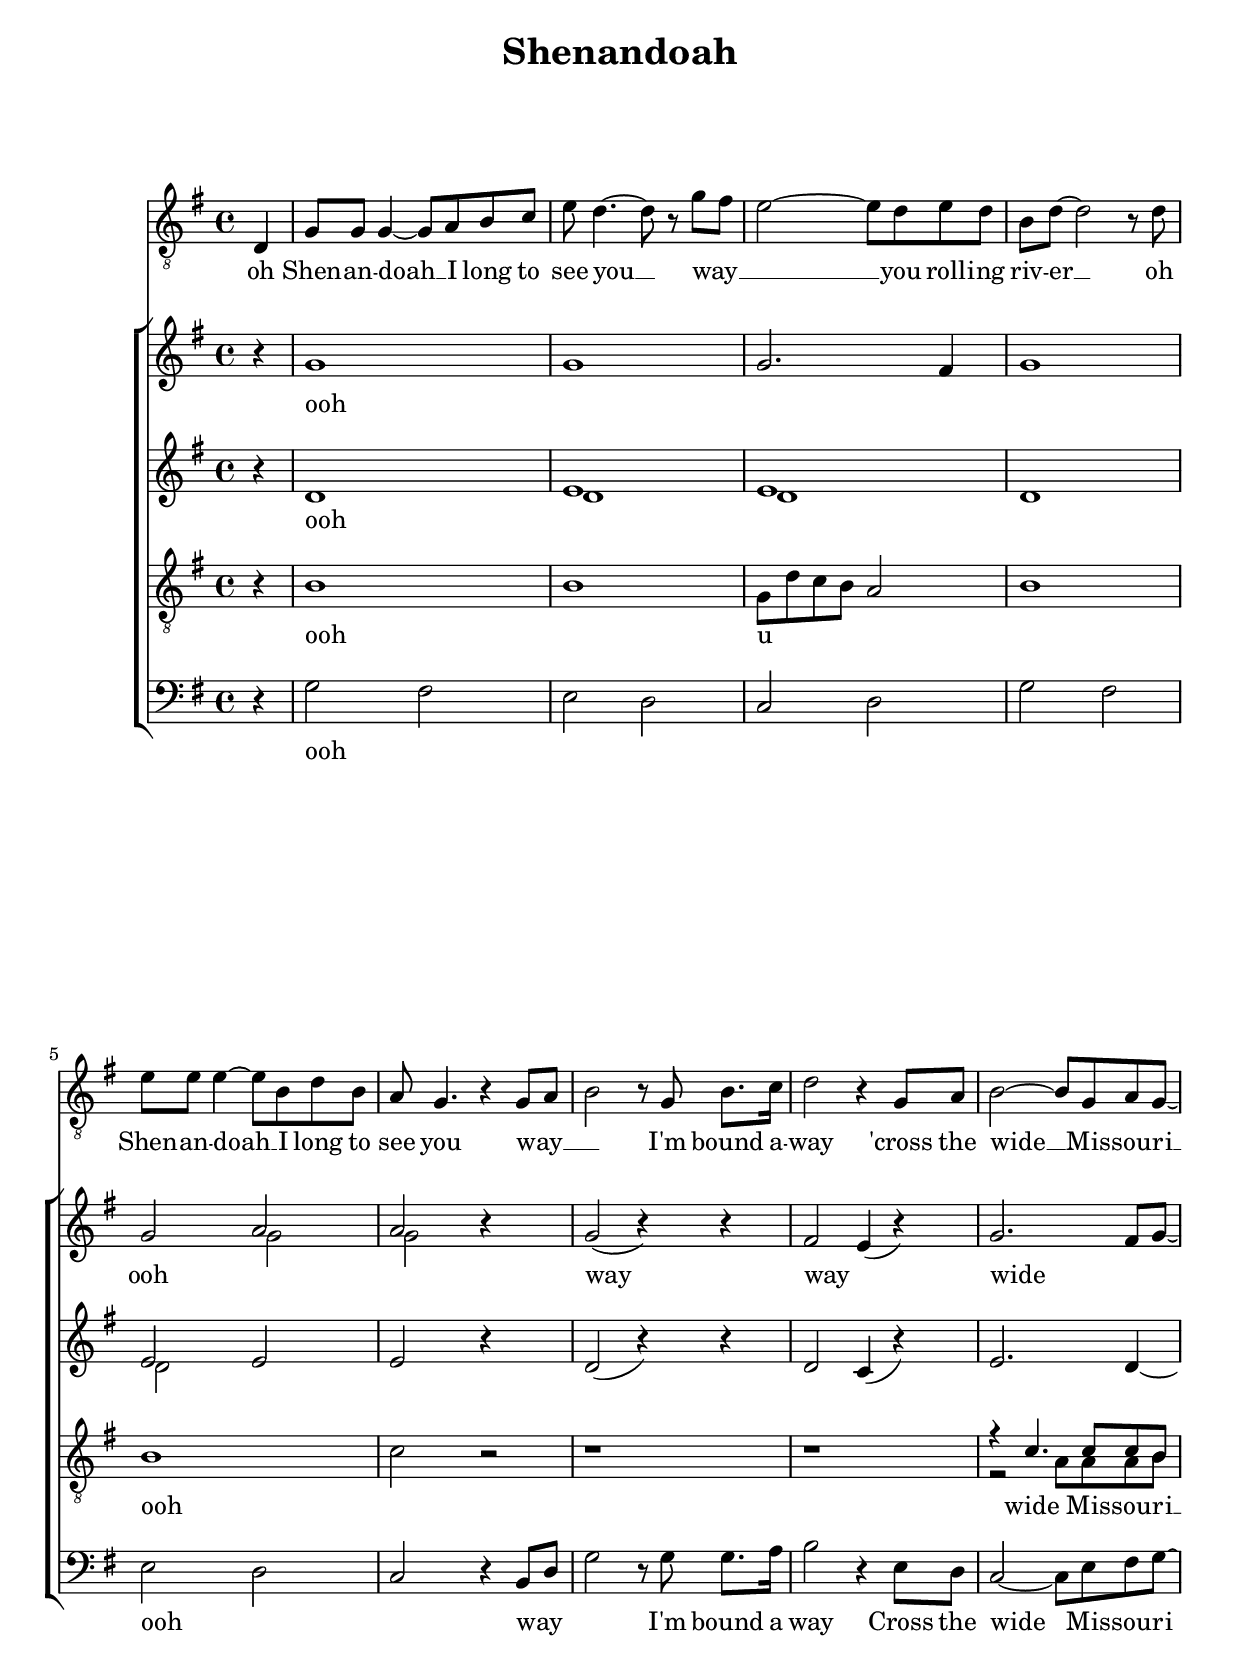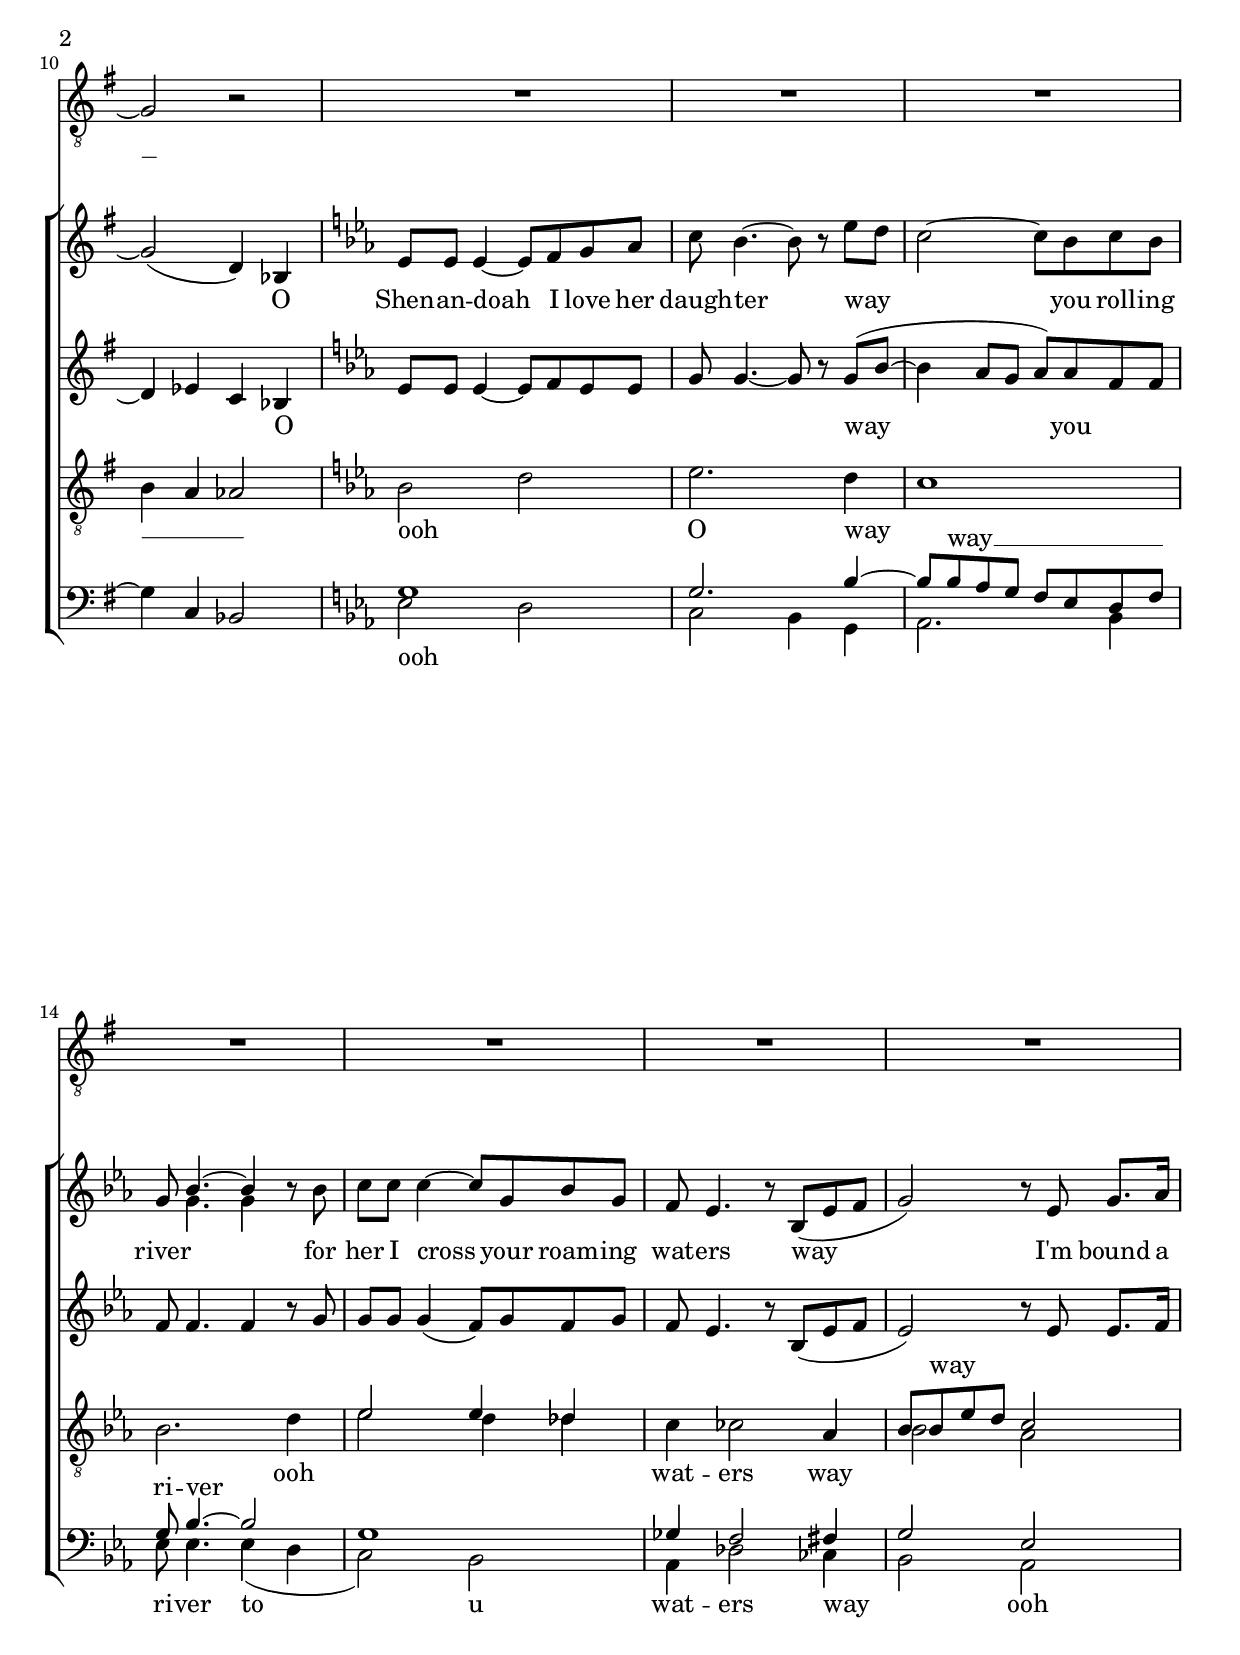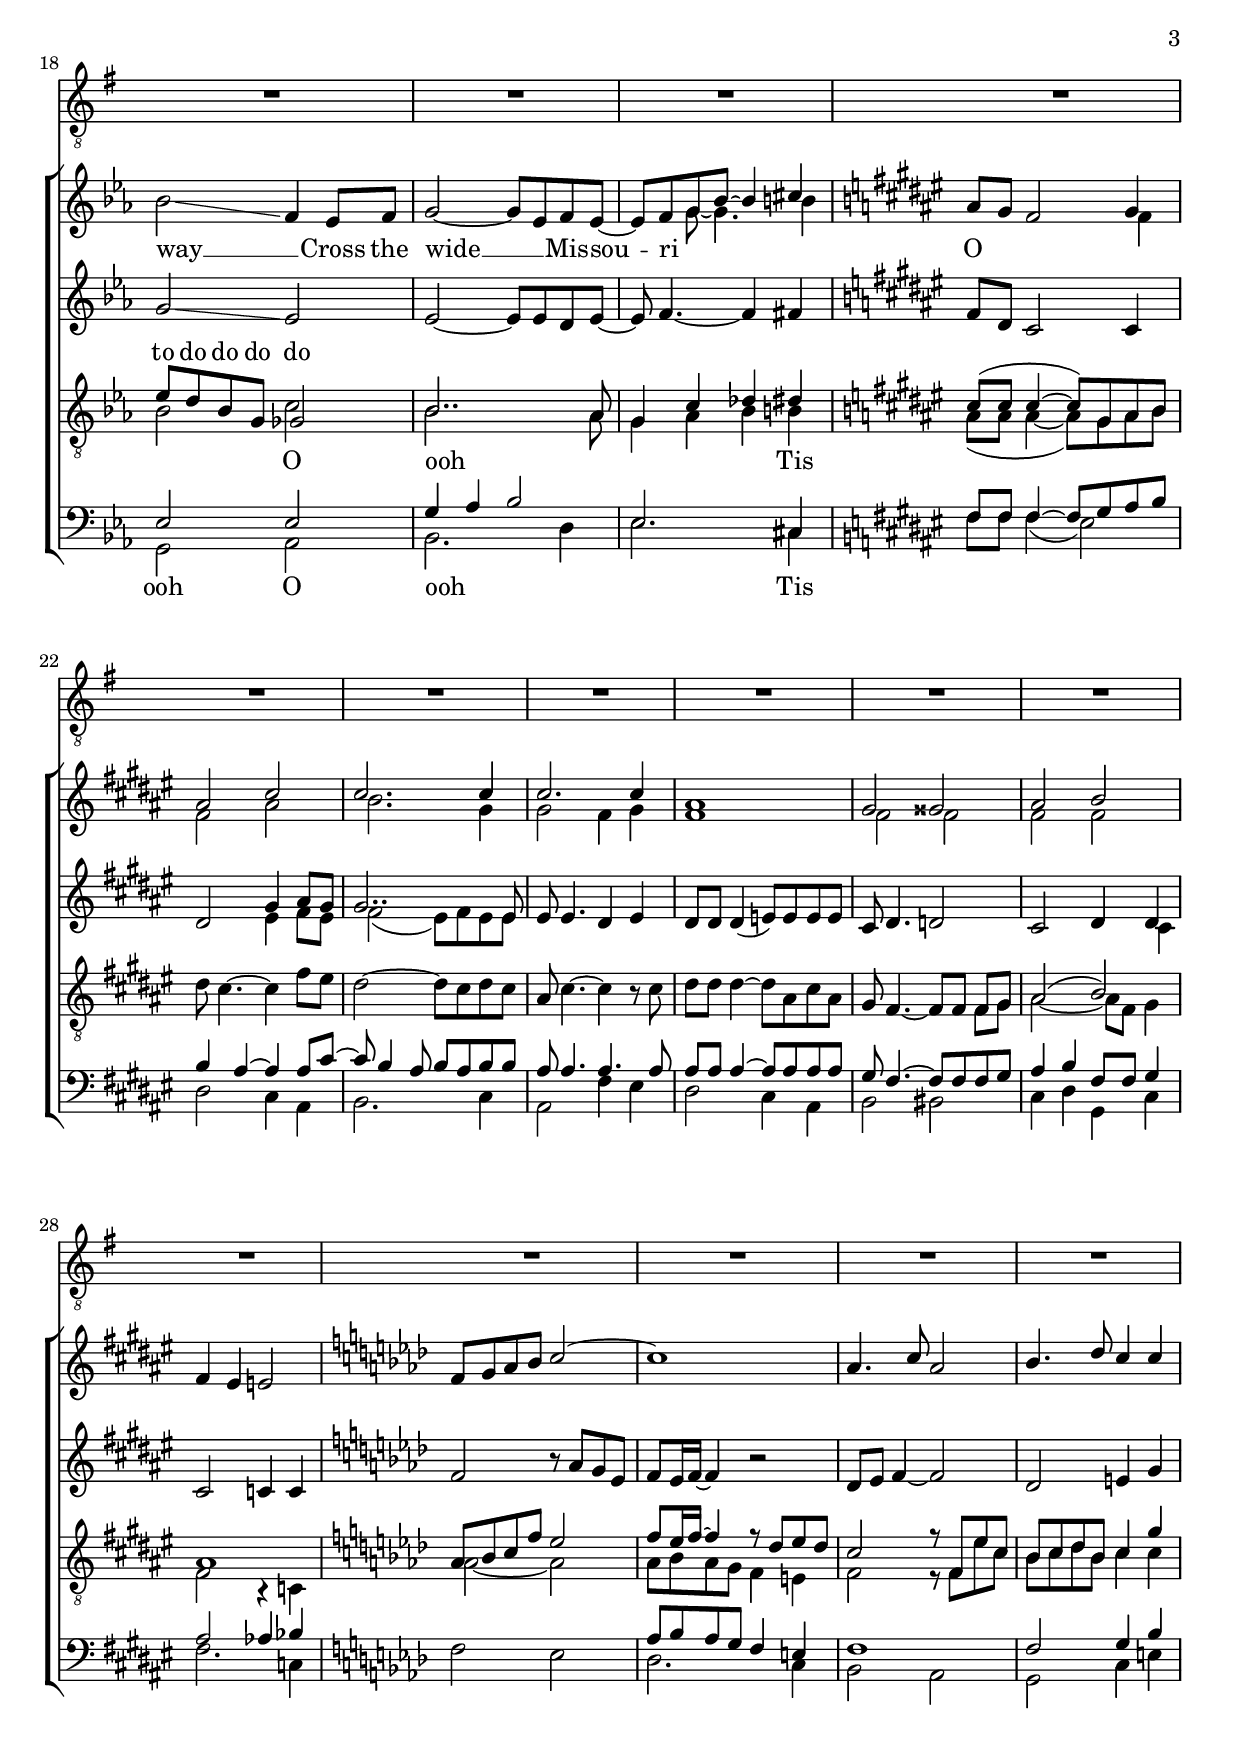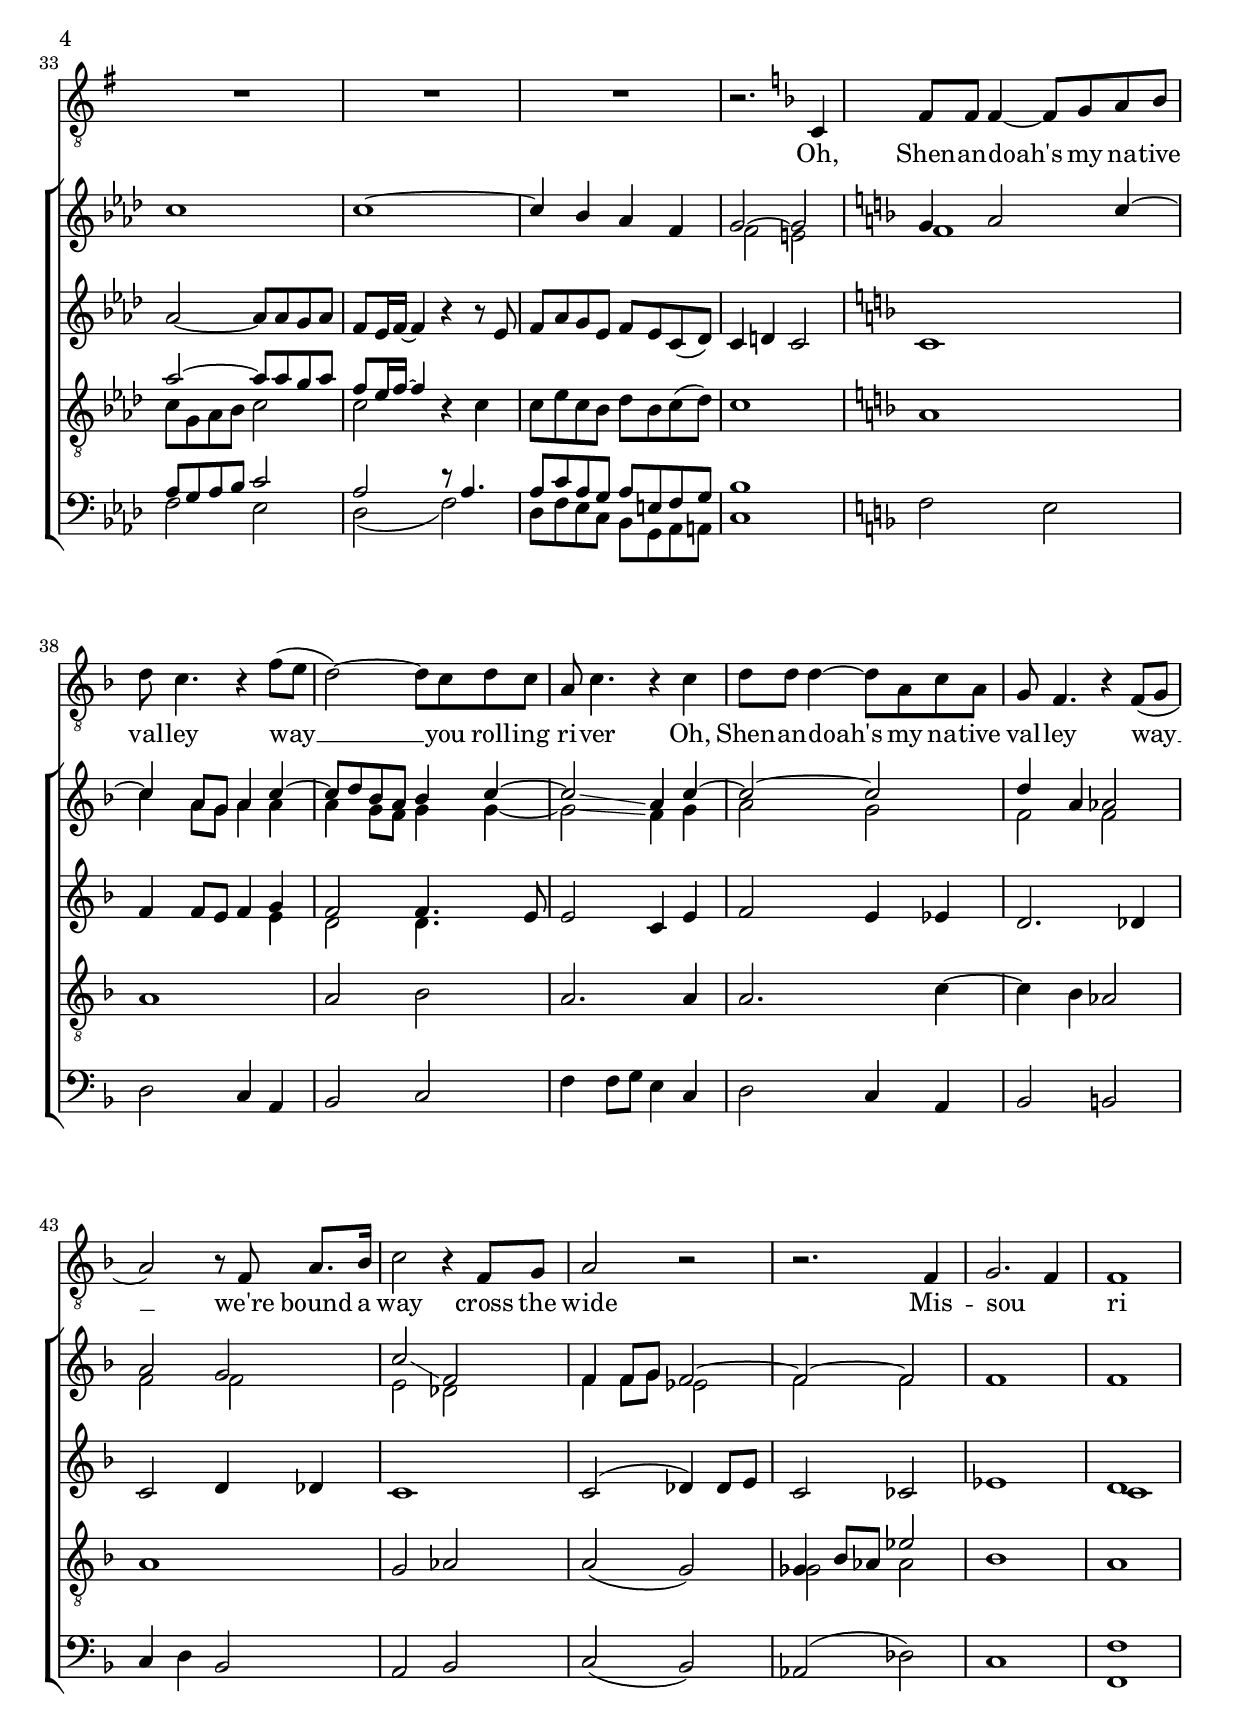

\version "2.18.2"

\header {
  title = "Shenandoah"
}

global = {
  \time 4/4
}

solo = \relative c {
  \key g \major
  \partial 4 d4 g8 g g4~ g8 a b c e d4.~ d8 r g fis e2~ e8 d e d b d~ d2 r8 d e e e4~ e8 b d b a g4. r4 g8 a b2 r8 g b8. c16 d2 r4 g,8 a b2~ b8 g a g~ g2 r2

   R1*25 r2.
   \key f \major
   c,4 f8 f f4 ~f8  g a bes | d c4. r4 f8 (e d2) ~d8 c d c | a c4. r4 c | d8 d d4 ~d8 a c a | g f4. r4 f8 (g a2) r8 f a8. bes16 | c2 r4 f,8 g | a2 r2 | r2. f4 | g2. f4 | f1 
}

solo_words = \lyricmode {
  oh Shen -- an -- doah __ I long to see you __ way __ _ _ you roll -- ing riv -- er __ oh Shen -- an -- doah __ I long to see you  way __ _ _ I'm bound a -- way 'cross the wide __ Mis -- sou -- ri __

  Oh, Shen -- an -- doah's my na -- tive val -- ley way __ you roll -- ing ri -- ver 
  Oh, Shen -- an -- doah's my na -- tive val -- ley way __ we're bound a way cross the wide Mis -- sou__ _ ri
}

soprano_notes = \relative c'' {
  \key g \major 
  \partial 4 r4 g1  g1 g2. fis4 g1 g2 << { a2 a } \\ { g2 g } >> r4*2  g2 (r4) r  fis2 e4 (r4)  g2. fis8 g ~ g2 (d4) bes
  
  \key ees \major 
  ees8 ees ees4 ~ees8 f g aes c bes4. ~bes8 r8 ees8 d c2 ~c8 bes c bes g <<{bes4. ~bes4} \\ {g4. g4}>> r8 bes c c c4 ~c8 g bes g f ees4. r8 bes8 (ees f
  g2) r8 ees g8. aes16 bes2 \glissando f4 ees8 f g2 ~g8 ees f ees ~ees8 f 
  << 
  {
    \voiceOne
    g8 bes ~bes4 cis
  } 
  \new Voice 
  {
    \voiceTwo
    g8 ~g4. b4
  } 
  >> 

  \key fis \major 
  ais8 gis fis2 << {gis4 ais2 cis cis2. cis4 cis2. cis4} \\ {fis,4 fis2 ais b2. gis4 gis2 fis4 gis } >> 
  << {ais1 gis2 gisis ais b } \\ {fis1 fis2 fis fis fis } >> fis4 eis e2

  \key aes \major
  f8 g aes bes c2 ~c1 aes4. c8 aes2 bes4. des8 c4 c
  c1 c1 ~c4 bes aes f 
  <<
   { g2 ~g }
   \\
   { f2 e }
  >>


  \key f \major
  << { \voiceOne
    g4 a2 c4 ~c4 a8 g a4 c4 ~c8 d bes a bes4 c4 ~c2 \glissando a4 c4 ~c2 ~c2 d4 a aes2 a g c \glissando f, f4 f8 g f2 ~f ~f 
  } \new Voice { \voiceTwo
    f1 c'4 a8 g a4 a a g8 f g4 g ~g2 \glissando f4 g4 a2 g2 f2 f f f e des f4 f8 g ees2 f2 f2 
  } >> 
  f1 f
}

soprano_words = \lyricmode {
 ooh _ _ _ _ ooh way way _ wide _ _ O Shen -- an -- doah I love her daugh -- ter way _ _ you roll -- ing river for her I cross your roam -- ing wat -- ers way__
 I'm bound a way __ _ Cross the wide __ _ Mis -- sou -- ri _ _ _ O 
}

alto_notes = \relative c' {
  \key g \major 
  \partial 4 r4 d1 << {e1 e1} \\ {d1 d1} >> d1 << {e2} \\ {d2} >> e2 e2 r4*2 d2 (r4) r4 d2 c4 (r4) e2. d4 ~ d4 ees4 c4 bes4 

  \key ees \major 
  ees8 ees ees4 ~ees8 f8 ees8 ees g g4. ~g8 r8 g (bes ~bes4 aes8 g aes) aes f8 f f8 f4. f4 r8 g8 g g g4 (f8) g f g f ees4. r8 bes8 (ees f
  ees2) r8 ees ees8. f16 g2 \glissando ees ees ~ees8 ees d ees ~ees f4. ~f4 fis

  \key fis \major 
  fis8 dis cis2 cis4 dis2 << { gis4 ais8 gis gis2.. eis8} \\ { eis4 fis8 eis fis2 (eis8) fis8 eis eis} >> eis8 eis4. dis4 eis

  dis8 dis dis4 (e8) e e e cis dis4. d2 cis2 dis4 << {dis4} \\ {cis4} >> cis2 c4 c

  \key aes \major
  f2 r8 aes g ees f ees16 f ~f4 r2 des8 ees f4 ~f2 des e4 g
  aes2 ~aes8 aes g aes f ees16 f ~f4 r4 r8 ees f aes g ees f ees c (des) c4 d c2  

  \key f \major
  c1 f4 f8 e f4   
  << { \voiceOne
    g4 f2 f4. 
  } \new Voice { \voiceTwo
    e4 d2 d4. 
  } >> 
  e8 e2 c4 e4 f2 e4 ees d2. des4 c2 d4 des c1 c2 (des4) des8 e c2 ces ees1 << {d1} \\ {c1} >> 
 }
alto_words = \lyricmode {
  ooh _ _ _ _ _ _ _ _ _ _  O _ _ _ _ _ _  _ _ way you
}


tenor_notes = \relative c' {
  \key g \major 
  \partial 4 r4 b1 b g8 d' c b a2 b1 b c2 r r1 r 

  <<
  {
    \voiceOne
    r4 c4. c8 c b
  } 
  \new Voice {
    \voiceTwo 
    r2 a8 a a b
  }
  >> \oneVoice

  b4 a aes2

  \key ees \major 
  bes2 d ees2. d4 c1 bes2. d4 << {ees2 ees4 des} \\ {ees2 d4 des} >> c4 ces2 aes4

  << 
    \new Voice = "tenorI"
    { 
      \voiceOne
      bes8 bes ees d c2 | ees8 d bes g ges2 | bes2.. aes8 | g4 c des dis 
    }
    \new Voice = "tenorII"
    {
      \voiceTwo
      bes2 aes | bes c | bes2.. aes8 | g4 aes bes b
    }
  >>

  \key fis \major 
  <<
    { cis8 (cis8 cis4 ~cis8) gis ais b }
    \\
    { ais8 (ais8 ais4 ~ais8) gis ais b }
  >>

  dis8 cis4. ~cis4 fis8 eis dis2 ~dis8 cis dis cis ais8 cis4. ~cis4 r8 cis8 
  % 22-26 2 tenors with baritones 
  % b4 ais4 ~ais4 ais8 cis ~cis b4 ais8 b ais b b ais ais4. ais4 r8 cis8
  
  dis8 dis dis4 ~dis8 ais cis ais gis fis4. ~fis8 fis << {fis8 gis ais2 (b) ais1 } \\ { fis8 gis ais2 ~ais8 fis gis4 fis2 r4 c }>>

  \key aes \major
  <<
    {
      aes'8 bes c f ees2 f8 ees16 f ~f4 r8 des8 ees des c2 r8 f,8 ees' c bes c des bes c4 g'
      aes2 ~aes8 aes g aes f8 ees16 f ~f4
    }
    \\
    {
      aes,2 ~aes aes8 bes aes g f4 e f2 r8 f8 ees' c bes c des bes c4 c
      c8 g aes bes c2 c
    }
  >>

  r4 c c8 ees c bes des bes c (des) c1
  
  \key f \major
  a1 a a2 bes a2. a4 a2. c4 ~c4 bes aes2 a1 g2 aes a (g)  

  << 
    \new Voice
    { 
      \voiceOne
      ges4 bes8 aes ees'2
    }
    \new Voice
    {
      \voiceTwo
      ges,2 aes 
    }
  >>
  \oneVoice

  bes1 a1 


}
tenor_words = \lyricmode {
   ooh _ u _ _ _ _ _ ooh _ wide Mis -- sou -- ri __ _ _  _ ooh _ O way _ _ ooh wat -- ers way
}
tenorI_words = \lyricmode {
  \skip 8 way _ _ _ to do do do do
}
tenorII_words = \lyricmode {
  \skip 1 \skip 1 \skip 1 O ooh _ _ _ _ Tis
}

bass_notes = \relative c' {
  \key g \major 
  \partial 4 r4 g2 fis e d c d g fis e d c r4 b8 d g2 r8 g g8. a16 b2 r4 e,8 d c2~c8 e fis g~g4 c,4 bes2
  
  \key ees \major << 
    \new Voice = "bari" { 
      \voiceOne
      g'1 g2. bes4 ~bes8 bes aes g f ees d f g bes4. ~bes2 g1 ges4 f2 fis4 
      g2 ees ees ees g4 aes bes2 ees,2. cis4


    } 
    \new Voice = "bass"
    { 
      \voiceTwo
      ees2 d c bes4 g aes2. bes4 ees8 ees4. ees4 (d c2) bes aes4 des2 ces4 
      bes2 aes g aes bes2. d4 ees2. cis4
    }
  >>
  \oneVoice

  \key fis \major 
  << 
    {
      \voiceOne
      fis8 fis fis4 ~fis8 gis ais b b4 ais ~ais ais8 cis ~cis b4 ais8 b ais b b ais8 ais4. ais4. ais8
      ais8 ais ais4 ~ais8 ais ais ais gis fis4. ~fis8 fis fis gis ais4 b fis8 fis gis4 ais2 aes4 bes
    }
    \new Voice
    {
      \voiceTwo
      fis8 fis fis4 (eis2) dis2 cis4 ais b2. cis4 ais2 fis'4 eis
      dis2 cis4 ais b2 bis cis4 dis gis, cis fis2. c4
    }
  >>
  \oneVoice

  \key aes \major
  f2 ees 
  <<
    {
      \voiceOne
      aes8 bes aes g f4 e f1 f2 g4 bes
      aes8 g aes bes c2 aes2 r8 aes4. aes8 c aes g aes e f g bes1 
    }
    \new Voice
    {
      \voiceTwo
      des,2. c4 bes2 aes g2 c4 e
      f2 ees des (f) des8 f ees c bes g aes a c1
    }
  >>
  \oneVoice

  \key f \major
  f2 e d c4 a bes2 c f4 f8 g e4 c d2 c4 a bes2 b c4 d bes2 a bes c2 (bes) aes (des) c1 << {f1} \\ {f,1} >>
}

basses_words = \lyricmode {
  ooh _ _ _ _ _ _ _  ooh _ _ way_ _ _  I'm bound a way Cross the wide Mis -- sou -- ri _ _
}
bass_words = \lyricmode {
  ooh _ _ _ _ _ _ ri -- ver to u wat -- ers way _ ooh ooh O ooh _ _ Tis
}
bari_words = \lyricmode {
  \skip 1 \skip 1 \skip 4. way __ _ _ _ _ _ _  ri -- ver _ 
} 

\score {
<<
  \new Staff <<
    \new Voice = "solo" <<
      \clef "treble_8"
      \global
      \solo
    >>

    \lyricsto "solo" \new Lyrics \solo_words
  >>
  \new ChoirStaff <<
    \new Staff <<
      \new Voice = "soprano" <<
        \global
        \soprano_notes
      >>
      \lyricsto "soprano" \new Lyrics \soprano_words
    >>
    \new Staff <<
      \new Voice = "alto" <<
        \global
        \alto_notes
      >>
      \lyricsto "alto" \new Lyrics \alto_words
    >>
    \new Staff = "tenorStaff" <<
      \new Voice = "tenor" <<
        \clef "treble_8"
        \global
        \tenor_notes
      >>
      \lyricsto "tenor" \new Lyrics \tenor_words

      \new Lyrics \with { alignAboveContext = #"tenorStaff" }
        \lyricsto "tenorI" \tenorI_words

      \new Lyrics 
        \lyricsto "tenorII" \tenorII_words  
    >>
    \new Staff = "bassStaff" <<
      \new Voice = "basses" <<
        \clef bass
        \global
        \bass_notes
      >>
      \lyricsto "basses" \new Lyrics \basses_words

      \new Lyrics \with { alignAboveContext = #"bassStaff" }
        \lyricsto "bari" \bari_words

      \new Lyrics 
        \lyricsto "bass" \bass_words  
    >>
  >>
>>
}